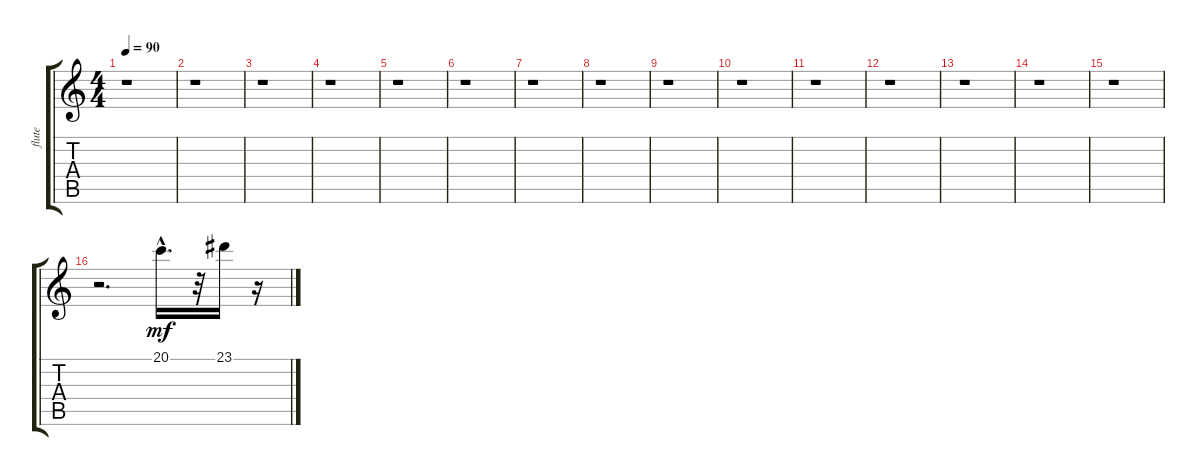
\track ("flute" "flute") {instrument flute}
\staff {score tabs}
\tuning (E4 B3 G3 D3 A2 E2) {hide}
\ts (4 4)
\tempo 90
\clef g2
\ks c
r.1{dy mf} |
r.1 |
r.1 |
r.1 |
r.1 |
r.1 |
r.1 |
r.1 |
r.1 |
r.1 |
r.1 |
r.1 |
r.1 |
r.1 |
r.1 |
r.2{d} 20.1{hac}.16{d} r.32 23.1.16 r.16
